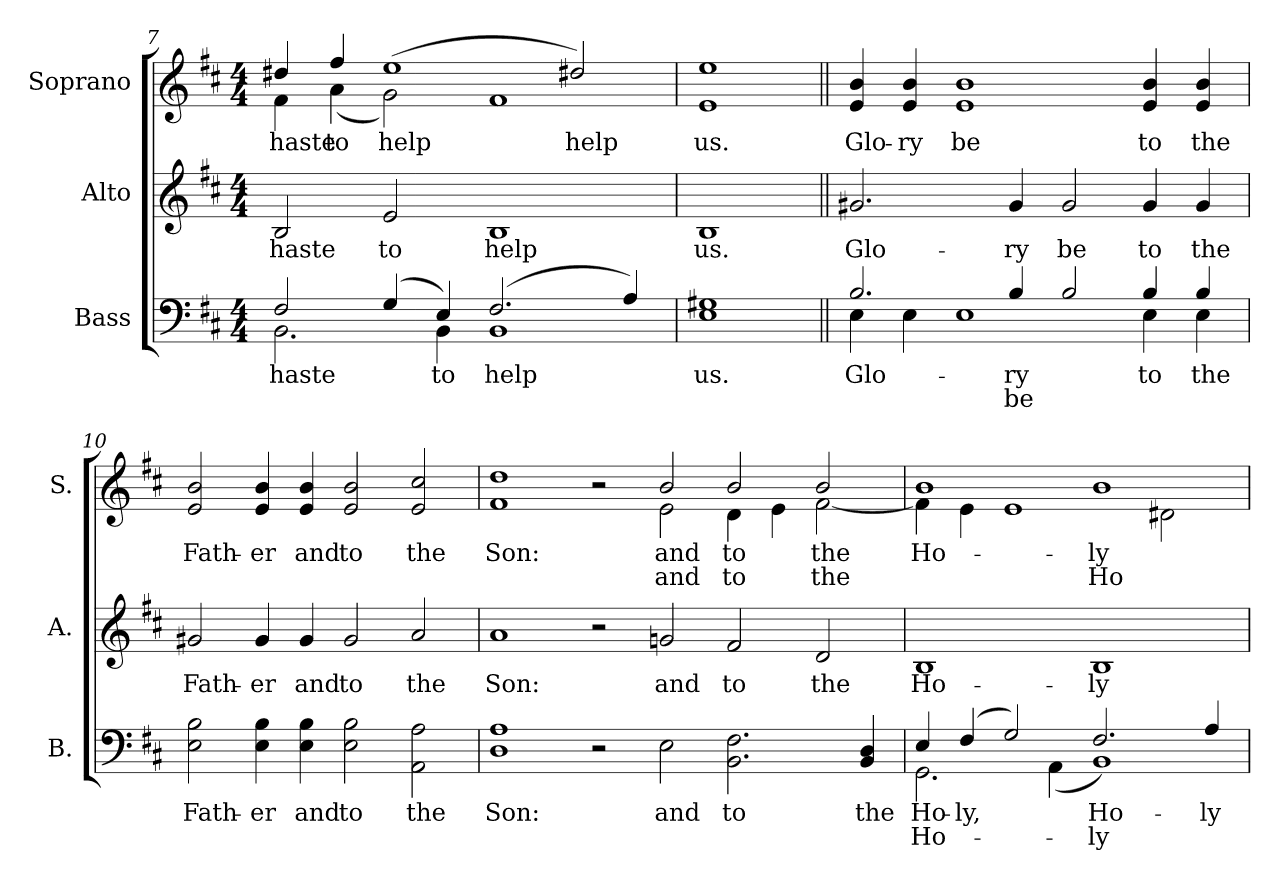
**kern	**text	**text	**kern	**text	**kern	**text	**text
*part3	*part3	*part3	*part2	*part2	*part1	*part1	*part1
*staff3	*staff3	*staff3	*staff2	*staff2	*staff1	*staff1	*staff1
*I"Bass	*	*	*I"Alto	*	*I"Soprano	*	*
*I'B.	*	*	*I'A.	*	*I'S.	*	*
*clefF4	*	*	*clefG2	*	*clefG2	*	*
*k[f#c#]	*	*	*k[f#c#]	*	*k[f#c#]	*	*
*D:	*	*	*D:	*	*D:	*	*
*M4/4	*	*	*M4/4	*	*M4/4	*	*
=7	=7	=7	=7	=7	=7	=7	=7
!	!LO:LY:b:color=#000000	!	!	!	!	!	!
*^	*	*	*	*	*	*	*
!	!	!	!	!	!LO:LY:b:color=#000000	!	!	!
!	!	!	!	!	!	!	!LO:LY:b:color=#000000	!
*	*	*	*	*	*	*^	*	*
2F#i/	2.BBi\	haste	.	2Bi/	haste	4dd#Xi/	4f#i\	haste	.
!	!	!	!	!	!	!	!	!LO:LY:b:color=#000000	!
.	.	.	.	.	.	4ff#i/	(4ai\	to	.
!	!	!	!	!	!LO:LY:b:color=#000000	!	!	!	!
!	!	!	!	!	!	!	!	!LO:LY:a:color=#000000	!
(4Gi/	.	.	.	2ei/	to	(1eei	2gi\)	help	.
!	!	!LO:LY:b:color=#000000	!	!	!	!	!	!	!
4Ei/)	4BBi\	to	.	.	.	.	.	.	.
!	!	!LO:LY:b:color=#000000	!	!	!	!	!	!	!
!	!	!	!	!	!LO:LY:b:color=#000000	!	!	!	!
(2.F#i/	1BBi	help	.	1Bi	help	.	1f#i	.	.
!	!	!	!	!	!	!	!	!LO:LY:b:color=#000000	!
.	.	.	.	.	.	2dd#Xi/)	.	help	.
4Ai/)	.	.	.	.	.	.	.	.	.
*v	*v	*	*	*	*	*v	*v	*	*
=8	=8	=8	=8	=8	=8	=8	=8
!	!LO:LY:b:color=#000000	!	!	!	!	!	!
!	!	!	!	!LO:LY:b:color=#000000	!	!	!
!	!	!	!	!	!	!LO:LY:b:color=#000000	!
1Ei 1G#Xi	us.	.	1Bi	us.	1ei 1eei	us.	.
!!LO:LB:g=z
=9||	=9||	=9||	=9||	=9||	=9||	=9||	=9||
!	!LO:LY:b:color=#000000	!	!	!	!	!	!
*^	*	*	*	*	*	*	*
!	!	!	!	!	!LO:LY:b:color=#000000	!	!	!
!	!	!	!	!	!	!	!LO:LY:b:color=#000000	!
2.Bi/	4Ei\	Glo-	.	2.g#Xi/	Glo-	4ei/ 4bi	Glo-	.
!	!	!	!	!	!	!	!LO:LY:b:color=#000000	!
.	4Ei\	.	.	.	.	4ei/ 4bi	-ry	.
!	!	!	!	!	!	!	!LO:LY:b:color=#000000	!
.	1Ei	.	.	.	.	1ei 1bi	be	.
!	!	!LO:LY:b:color=#000000	!LO:LY:b:color=#000000	!	!	!	!	!
!	!	!	!	!	!LO:LY:b:color=#000000	!	!	!
4Bi/	.	-ry	be	4g#i/	-ry	.	.	.
!	!	!	!	!	!LO:LY:b:color=#000000	!	!	!
2Bi/	.	.	.	2g#i/	be	.	.	.
!	!	!LO:LY:b:color=#000000	!	!	!	!	!	!
!	!	!	!	!	!LO:LY:b:color=#000000	!	!	!
!	!	!	!	!	!	!	!LO:LY:b:color=#000000	!
4Bi/	4Ei\	to	.	4g#i/	to	4ei/ 4bi	to	.
!	!	!LO:LY:b:color=#000000	!	!	!	!	!	!
!	!	!	!	!	!LO:LY:b:color=#000000	!	!	!
!	!	!	!	!	!	!	!LO:LY:b:color=#000000	!
4Bi/	4Ei\	the	.	4g#i/	the	4ei/ 4bi	the	.
*v	*v	*	*	*	*	*	*	*
=10	=10	=10	=10	=10	=10	=10	=10
*^	*	*	*	*	*	*	*
!	!	!LO:LY:b:color=#000000	!	!	!	!	!	!
*v	*v	*	*	*	*	*	*	*
*^	*	*	*	*	*	*	*
!	!	!	!	!	!LO:LY:b:color=#000000	!	!	!
*v	*v	*	*	*	*	*	*	*
*^	*	*	*	*	*	*	*
!	!	!	!	!	!	!	!LO:LY:b:color=#000000	!
*v	*v	*	*	*	*	*	*	*
2Ei\ 2Bi	Fath-	.	2g#Xi/	Fath-	2ei/ 2bi	Fath-	.
!	!LO:LY:b:color=#000000	!	!	!	!	!	!
!	!	!	!	!LO:LY:b:color=#000000	!	!	!
!	!	!	!	!	!	!LO:LY:b:color=#000000	!
4Ei\ 4Bi	-er	.	4g#i/	-er	4ei/ 4bi	-er	.
!	!LO:LY:b:color=#000000	!	!	!	!	!	!
!	!	!	!	!LO:LY:b:color=#000000	!	!	!
!	!	!	!	!	!	!LO:LY:b:color=#000000	!
4Ei\ 4Bi	and	.	4g#i/	and	4ei/ 4bi	and	.
!	!LO:LY:b:color=#000000	!	!	!	!	!	!
!	!	!	!	!LO:LY:b:color=#000000	!	!	!
!	!	!	!	!	!	!LO:LY:b:color=#000000	!
2Ei\ 2Bi	to	.	2g#i/	to	2ei/ 2bi	to	.
!	!LO:LY:b:color=#000000	!	!	!	!	!	!
!	!	!	!	!LO:LY:b:color=#000000	!	!	!
!	!	!	!	!	!	!LO:LY:b:color=#000000	!
2AAi\ 2Ai	the	.	2ai/	the	2ei/ 2cc#i	the	.
=11	=11	=11	=11	=11	=11	=11	=11
!	!LO:LY:b:color=#000000	!	!	!	!	!	!
!	!	!	!	!LO:LY:b:color=#000000	!	!	!
!	!	!	!	!	!	!LO:LY:b:color=#000000	!
*	*	*	*	*	*^	*	*
1Di 1Ai	Son:	.	1ai	Son:	1ddi	1f#i	Son:	.
2r	.	.	2r	.	2r	2ryy	.	.
!	!LO:LY:b:color=#000000	!	!	!	!	!	!	!
!	!	!	!	!LO:LY:b:color=#000000	!	!	!	!
!	!	!	!	!	!	!	!LO:LY:a:color=#000000	!LO:LY:b:color=#000000
2Ei\	and	.	2gni/	and	2bi/	2ei\	and	and
!	!LO:LY:b:color=#000000	!	!	!	!	!	!	!
!	!	!	!	!LO:LY:b:color=#000000	!	!	!	!
!	!	!	!	!	!	!	!LO:LY:a:color=#000000	!LO:LY:b:color=#000000
2.BBi\ 2.F#i	to	.	2f#i/	to	2bi/	4di\	to	to
.	.	.	.	.	.	4ei\	.	.
!	!	!	!	!LO:LY:b:color=#000000	!	!	!	!
!	!	!	!	!	!	!	!LO:LY:a:color=#000000	!LO:LY:b:color=#000000
.	.	.	2di/	the	2bi/	[2f#i\	the	the
!	!LO:LY:b:color=#000000	!	!	!	!	!	!	!
4BBi/ 4Di	the	.	.	.	.	.	.	.
=12	=12	=12	=12	=12	=12	=12	=12	=12
!	!LO:LY:a:color=#000000	!LO:LY:b:color=#000000	!	!	!	!	!	!
*^	*	*	*	*	*	*	*	*
!	!	!	!	!	!LO:LY:b:color=#000000	!	!	!	!
!	!	!	!	!	!	!	!	!LO:LY:a:color=#000000	!
4Ei/	2.GGi\	Ho-	-Ho-	1Bi	Ho-	1bi	4f#i\]	Ho-	.
!	!	!LO:LY:a:color=#000000	!	!	!	!	!	!	!
(4F#i/	.	-ly,	.	.	.	.	4ei\	.	.
2Gi/)	.	.	.	.	.	.	1ei	.	.
.	(4AAi\	.	.	.	.	.	.	.	.
!	!	!LO:LY:a:color=#000000	!LO:LY:b:color=#000000	!	!	!	!	!	!
!	!	!	!	!	!LO:LY:b:color=#000000	!	!	!	!
!	!	!	!	!	!	!	!	!LO:LY:a:color=#000000	!LO:LY:b:color=#000000
2.F#i/	1BBi)	Ho-	ly	1Bi	-ly	1bi	.	-ly	-Ho-
.	.	.	.	.	.	.	2d#Xi\	.	.
!	!	!LO:LY:a:color=#000000	!	!	!	!	!	!	!
4Ai/	.	-ly	.	.	.	.	.	.	.
*v	*v	*	*	*	*	*v	*v	*	*
=	=	=	=	=	=	=	=
*-	*-	*-	*-	*-	*-	*-	*-
